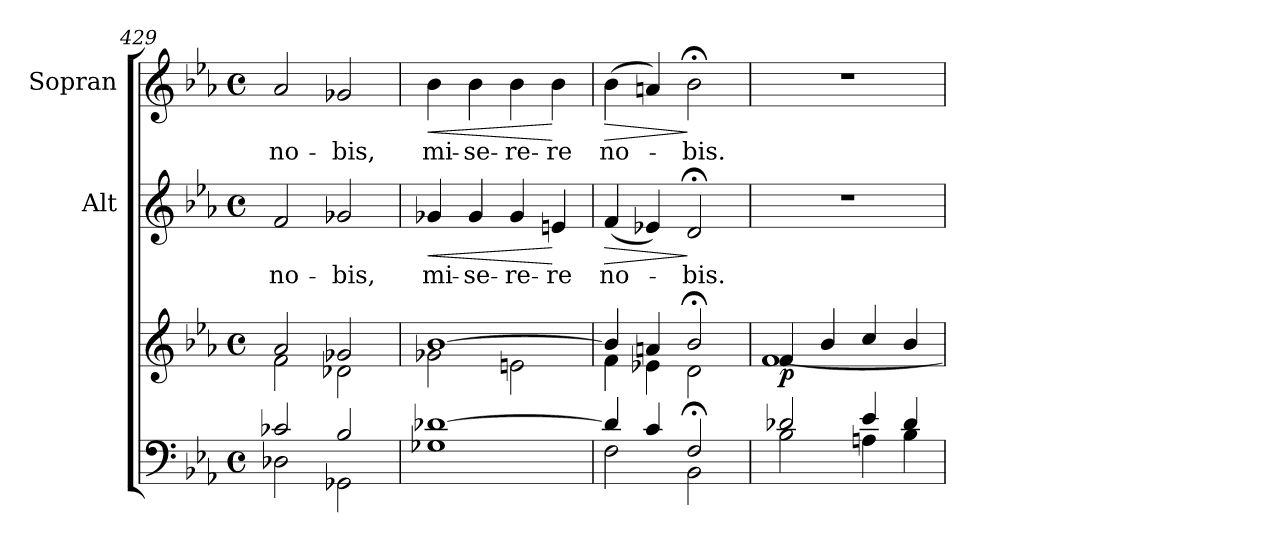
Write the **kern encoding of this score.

**kern	**kern	**dynam	**kern	**text	**dynam	**kern	**text	**dynam
*part3	*part3	*part3	*part2	*part2	*part2	*part1	*part1	*part1
*staff4	*staff3	*staff3/4	*staff2	*staff2	*staff2	*staff1	*staff1	*staff1
*	*	*	*I"Alt	*	*	*I"Sopran	*	*
*	*	*	*I'A.	*	*	*I'S.	*	*
*clefF4	*clefG2	*	*clefG2	*	*	*clefG2	*	*
*k[b-e-a-]	*k[b-e-a-]	*	*k[b-e-a-]	*	*	*k[b-e-a-]	*	*
*E-:	*E-:	*	*E-:	*	*	*E-:	*	*
*M4/4	*M4/4	*	*M4/4	*	*	*M4/4	*	*
*met(c)	*met(c)	*	*met(c)	*	*	*met(c)	*	*
=429	=429	=429	=429	=429	=429	=429	=429	=429
*^	*^	*	*	*	*	*	*	*
!	!	!	!	!	!	!LO:LY:b	!	!	!LO:LY:b	!
2c-X/	2D-X\	2a-/	2f\	.	2f/	no-	.	2a-/	no-	.
!	!	!	!	!	!	!LO:LY:b	!	!	!LO:LY:b	!
2B-/	2GG-X\	2g-X/	2d-X\	.	2g-X/	-bis,	.	2g-X/	-bis,	.
=430	=430	=430	=430	=430	=430	=430	=430	=430	=430	=430
!	!	!	!	!	!	!LO:LY:b	!LO:HP:b	!	!LO:LY:b	!LO:HP:b
[>1d-X	1G-X	[>1b-	2g-X\	.	4g-X/	mi-	<	4b-\	mi-	<
!	!	!	!	!	!	!LO:LY:b	!	!	!LO:LY:b	!
.	.	.	.	.	4g-/	-se-	.	4b-\	-se-	.
!	!	!	!	!	!	!LO:LY:b	!	!	!LO:LY:b	!
.	.	.	2en\	.	4g-/	-re-	.	4b-\	-re-	.
!	!	!	!	!	!	!LO:LY:b	!	!	!LO:LY:b	!
.	.	.	.	.	4en/	-re	[	4b-\	-re	[
=431	=431	=431	=431	=431	=431	=431	=431	=431	=431	=431
!	!	!	!	!	!	!LO:LY:b	!LO:HP:b	!	!LO:LY:b	!LO:HP:b
4d-/]	2F\	4b-/]	4f\	.	(<4f/	no-	>	(>4b-\	no-	>
4c/	.	4an/	4e-X\	.	4e-X/)	.	.	4an/)	.	.
!	!	!	!	!	!	!LO:LY:b	!	!	!LO:LY:b	!
2F;/	2BB-\	2b-;</	2d\	.	2d;</	-bis.	]	2b-;<\	-bis.	]
=432	=432	=432	=432	=432	=432	=432	=432	=432	=432	=432
!	!	!	!	!LO:DY:b	!	!	!	!	!	!
2d-X/	2B-\	4f/	[<1f	p	1r	.	.	1r	.	.
.	.	4b-/	.	.	.	.	.	.	.	.
4e-/	4An\	4cc/	.	.	.	.	.	.	.	.
4d-/	4B-\	4b-/	.	.	.	.	.	.	.	.
*v	*v	*	*	*	*	*	*	*	*	*
*	*v	*v	*	*	*	*	*	*	*
=	=	=	=	=	=	=	=	=
*-	*-	*-	*-	*-	*-	*-	*-	*-
